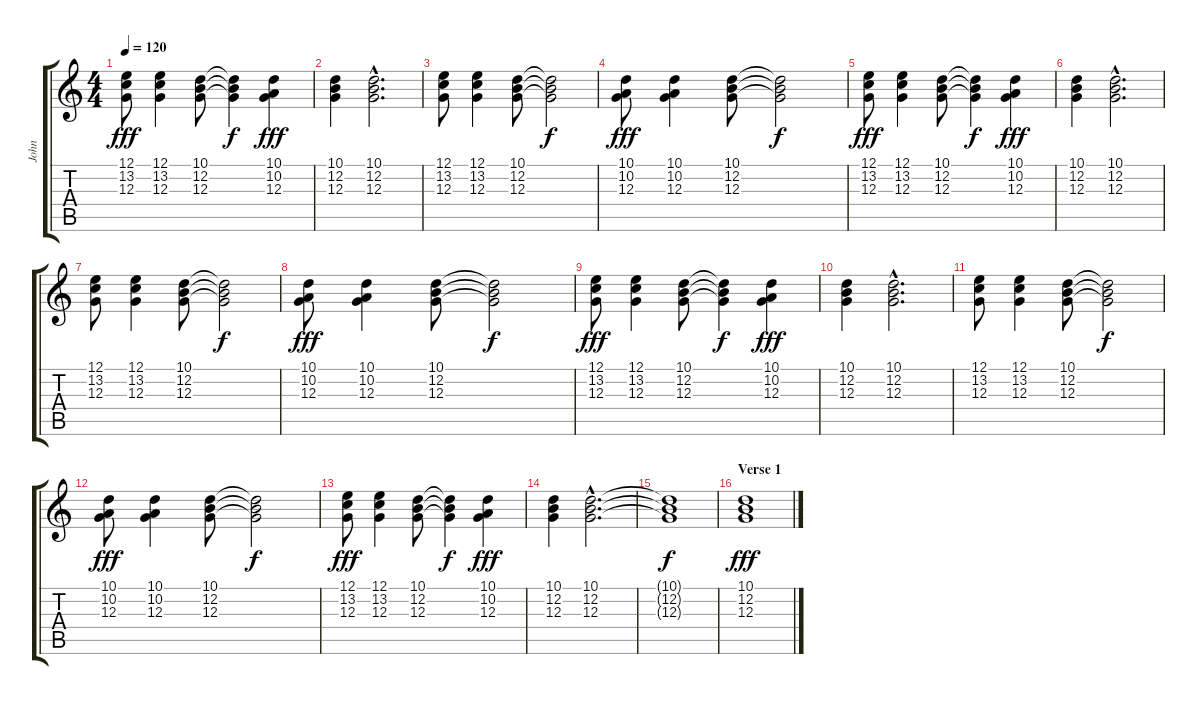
\track ("John" "John") {instrument rockorgan}
\staff {score tabs}
\tuning (E4 B3 G3 D3 A2 E2) {hide}
\ts (4 4)
\tempo 120
\clef g2
\ks c
(12.1 13.2 12.3).8{dy fff} (12.1 13.2 12.3).4 (10.1 12.2 12.3).8 (10.1{t} 12.2{t} 12.3{t}).4{dy f} (10.1 10.2 12.3).4{dy fff} |
(10.1 12.2 12.3).4 (10.1{hac} 12.2{hac} 12.3{hac}).2{d} |
(12.1 13.2 12.3).8 (12.1 13.2 12.3).4 (10.1 12.2 12.3).8 (10.1{t} 12.2{t} 12.3{t}).2{dy f} |
(10.1 10.2 12.3).8{dy fff} (10.1 10.2 12.3).4 (10.1 12.2 12.3).8 (10.1{t} 12.2{t} 12.3{t}).2{dy f} |
(12.1 13.2 12.3).8{dy fff} (12.1 13.2 12.3).4 (10.1 12.2 12.3).8 (10.1{t} 12.2{t} 12.3{t}).4{dy f} (10.1 10.2 12.3).4{dy fff} |
(10.1 12.2 12.3).4 (10.1{hac} 12.2{hac} 12.3{hac}).2{d} |
(12.1 13.2 12.3).8 (12.1 13.2 12.3).4 (10.1 12.2 12.3).8 (10.1{t} 12.2{t} 12.3{t}).2{dy f} |
(10.1 10.2 12.3).8{dy fff} (10.1 10.2 12.3).4 (10.1 12.2 12.3).8 (10.1{t} 12.2{t} 12.3{t}).2{dy f} |
(12.1 13.2 12.3).8{dy fff} (12.1 13.2 12.3).4 (10.1 12.2 12.3).8 (10.1{t} 12.2{t} 12.3{t}).4{dy f} (10.1 10.2 12.3).4{dy fff} |
(10.1 12.2 12.3).4 (10.1{hac} 12.2{hac} 12.3{hac}).2{d} |
(12.1 13.2 12.3).8 (12.1 13.2 12.3).4 (10.1 12.2 12.3).8 (10.1{t} 12.2{t} 12.3{t}).2{dy f} |
(10.1 10.2 12.3).8{dy fff} (10.1 10.2 12.3).4 (10.1 12.2 12.3).8 (10.1{t} 12.2{t} 12.3{t}).2{dy f} |
(12.1 13.2 12.3).8{dy fff} (12.1 13.2 12.3).4 (10.1 12.2 12.3).8 (10.1{t} 12.2{t} 12.3{t}).4{dy f} (10.1 10.2 12.3).4{dy fff} |
(10.1 12.2 12.3).4 (10.1{hac} 12.2{hac} 12.3{hac}).2{d} |
(10.1{t} 12.2{t} 12.3{t}).1{dy f} |
\section ("" "Verse 1")
(10.1 12.2 12.3).1{dy fff}
